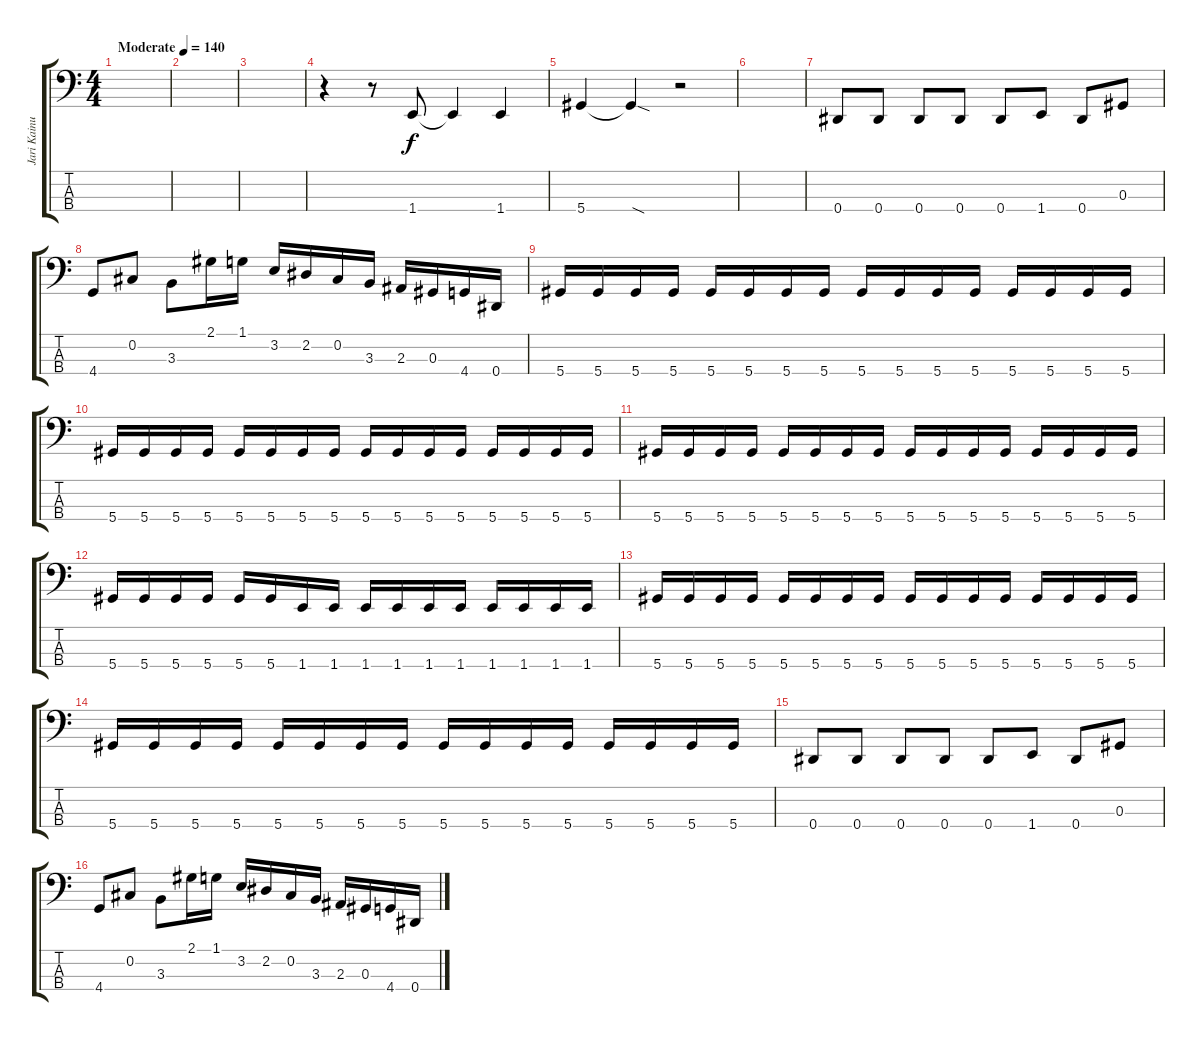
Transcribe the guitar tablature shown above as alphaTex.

\track ("Jari Kainulainen" "Jari Kainu") {instrument electricbassfinger}
\staff {score tabs}
\tuning (Gb2 Db2 Ab1 Eb1) {hide}
\ts (4 4)
\tempo (140 "Moderate")
\clef f4
\ks c
|
|
|
r.4 r.8 1.4.8 1.4{t}.4 1.4.4 |
5.4.4 5.4{sod t}.4 r.2 |
|
0.4.8 0.4.8 0.4.8 0.4.8 0.4.8 1.4.8 0.4.8 0.3.8 |
4.4.8 0.2.8 3.3.8 2.1.16 1.1.16 3.2.16 2.2.16 0.2.16 3.3.16 2.3.16 0.3.16 4.4.16 0.4.16 |
5.4.16 5.4.16 5.4.16 5.4.16 5.4.16 5.4.16 5.4.16 5.4.16 5.4.16 5.4.16 5.4.16 5.4.16 5.4.16 5.4.16 5.4.16 5.4.16 |
5.4.16 5.4.16 5.4.16 5.4.16 5.4.16 5.4.16 5.4.16 5.4.16 5.4.16 5.4.16 5.4.16 5.4.16 5.4.16 5.4.16 5.4.16 5.4.16 |
5.4.16 5.4.16 5.4.16 5.4.16 5.4.16 5.4.16 5.4.16 5.4.16 5.4.16 5.4.16 5.4.16 5.4.16 5.4.16 5.4.16 5.4.16 5.4.16 |
5.4.16 5.4.16 5.4.16 5.4.16 5.4.16 5.4.16 1.4.16 1.4.16 1.4.16 1.4.16 1.4.16 1.4.16 1.4.16 1.4.16 1.4.16 1.4.16 |
5.4.16 5.4.16 5.4.16 5.4.16 5.4.16 5.4.16 5.4.16 5.4.16 5.4.16 5.4.16 5.4.16 5.4.16 5.4.16 5.4.16 5.4.16 5.4.16 |
5.4.16 5.4.16 5.4.16 5.4.16 5.4.16 5.4.16 5.4.16 5.4.16 5.4.16 5.4.16 5.4.16 5.4.16 5.4.16 5.4.16 5.4.16 5.4.16 |
0.4.8 0.4.8 0.4.8 0.4.8 0.4.8 1.4.8 0.4.8 0.3.8 |
4.4.8 0.2.8 3.3.8 2.1.16 1.1.16 3.2.16 2.2.16 0.2.16 3.3.16 2.3.16 0.3.16 4.4.16 0.4.16
